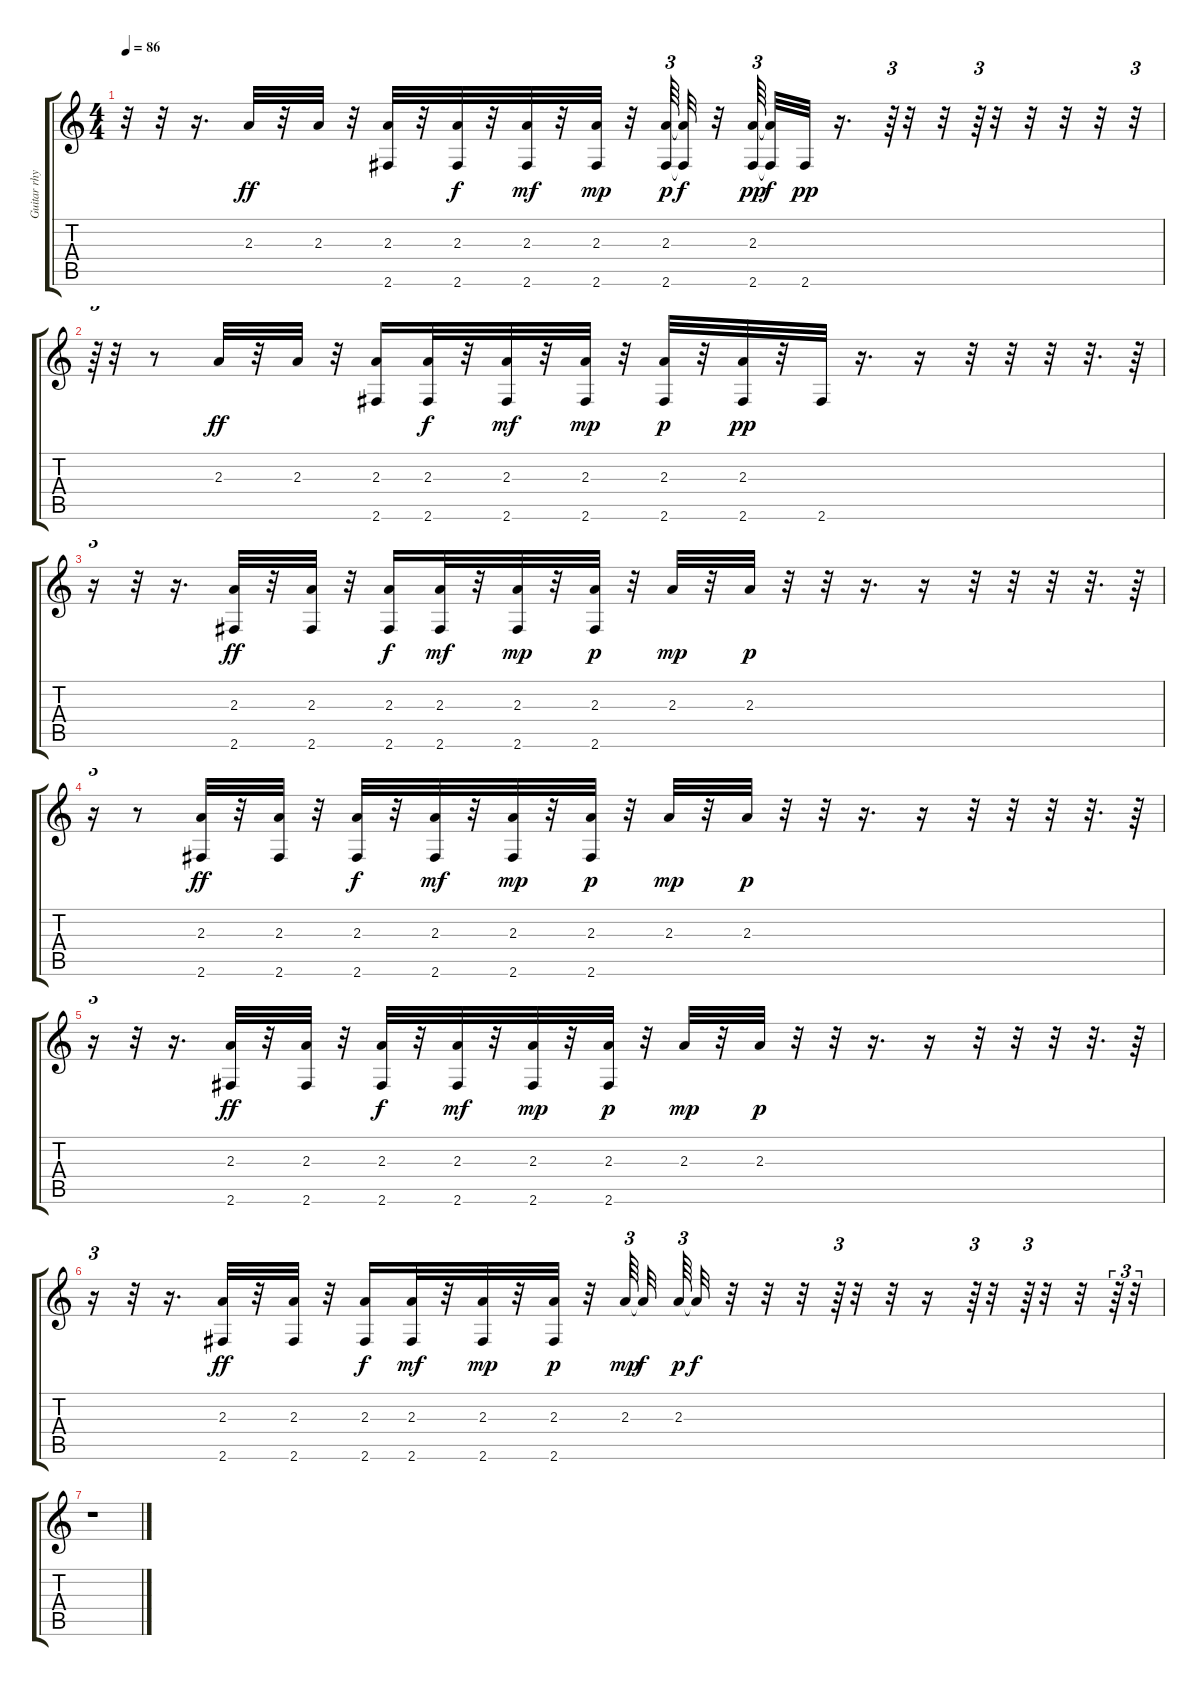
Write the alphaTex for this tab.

\track ("Guitar rhythm Echo" "Guitar rhy") {instrument overdrivenguitar}
\staff {score tabs}
\tuning (E4 B3 G3 D3 A2 E2) {hide}
\ts (4 4)
\tempo 86
\clef g2
\ks c
r.32{dy p} r.32 r.16{d} 2.3.32{dy ff} r.32 2.3.32 r.32 (2.3 2.6).32 r.32 (2.3 2.6).32{dy f} r.32 (2.3 2.6).32{dy mf} r.32 (2.3 2.6).32{dy mp} r.32 (2.3 2.6).64{tu (3 2) dy p} (2.3{t} 2.6{t}).32{dy f} r.32 (2.3 2.6).64{tu (3 2) dy pp beam splitsecondary} (2.3{t} 2.6{t}).32{dy f} 2.6.32{dy pp} r.16{d} r.64{tu (3 2)} r.32 r.32 r.64{tu (3 2)} r.32 r.32 r.32 r.32 r.32{tu (3 2)} |
r.64{tu (3 2)} r.32 r.8 2.3.32{dy ff} r.32 2.3.32 r.32 (2.3 2.6).16 (2.3 2.6).32{dy f} r.32 (2.3 2.6).32{dy mf} r.32 (2.3 2.6).32{dy mp} r.32 (2.3 2.6).32{dy p} r.32 (2.3 2.6).32{dy pp} r.32 2.6.32 r.16{d} r.16 r.32 r.32 r.32 r.32{d} r.64 |
r.16{tu (3 2)} r.32 r.16{d} (2.3 2.6).32{dy ff} r.32 (2.3 2.6).32 r.32 (2.3 2.6).16{dy f} (2.3 2.6).32{dy mf} r.32 (2.3 2.6).32{dy mp} r.32 (2.3 2.6).32{dy p} r.32 2.3.32{dy mp} r.32 2.3.32{dy p} r.32 r.32 r.16{d} r.16 r.32 r.32 r.32 r.32{d} r.64 |
r.16{tu (3 2)} r.8 (2.3 2.6).32{dy ff} r.32 (2.3 2.6).32 r.32 (2.3 2.6).32{dy f} r.32 (2.3 2.6).32{dy mf} r.32 (2.3 2.6).32{dy mp} r.32 (2.3 2.6).32{dy p} r.32 2.3.32{dy mp} r.32 2.3.32{dy p} r.32 r.32 r.16{d} r.16 r.32 r.32 r.32 r.32{d} r.64 |
r.16{tu (3 2)} r.32 r.16{d} (2.3 2.6).32{dy ff} r.32 (2.3 2.6).32 r.32 (2.3 2.6).32{dy f} r.32 (2.3 2.6).32{dy mf} r.32 (2.3 2.6).32{dy mp} r.32 (2.3 2.6).32{dy p} r.32 2.3.32{dy mp} r.32 2.3.32{dy p} r.32 r.32 r.16{d} r.16 r.32 r.32 r.32 r.32{d} r.64 |
r.16{tu (3 2)} r.32 r.16{d} (2.3 2.6).32{dy ff} r.32 (2.3 2.6).32 r.32 (2.3 2.6).16{dy f} (2.3 2.6).32{dy mf} r.32 (2.3 2.6).32{dy mp} r.32 (2.3 2.6).32{dy p} r.32 2.3.64{tu (3 2) dy mp beam splitsecondary} 2.3{t}.32{dy f beam splitsecondary} 2.3.64{tu (3 2) dy p} 2.3{t}.32{dy f} r.32 r.32 r.32 r.64{tu (3 2)} r.32 r.32 r.16 r.64{tu (3 2)} r.32 r.64{tu (3 2)} r.32 r.32 r.64{tu (3 2)} r.32{tu (3 2)} |
r.1
